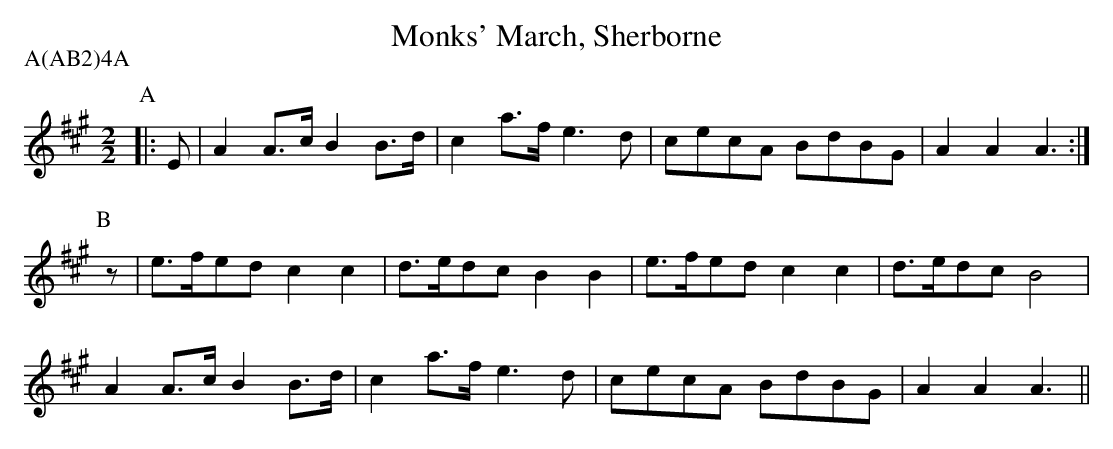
X:1
T:Monks' March, Sherborne
M:2/2
L:1/8
P:A(AB2)4A
K:A
P:A
|:E|A2A>c B2B>d|c2a>f e3d |cecA  BdBG|A2A2  A3:|
P:B
z|e>fed c2c2 |d>edc B2B2|e>fed c2c2|d>edc B4 |
A2A>c B2B>d|c2a>f e3d |cecA  BdBG|A2A2  A3||
